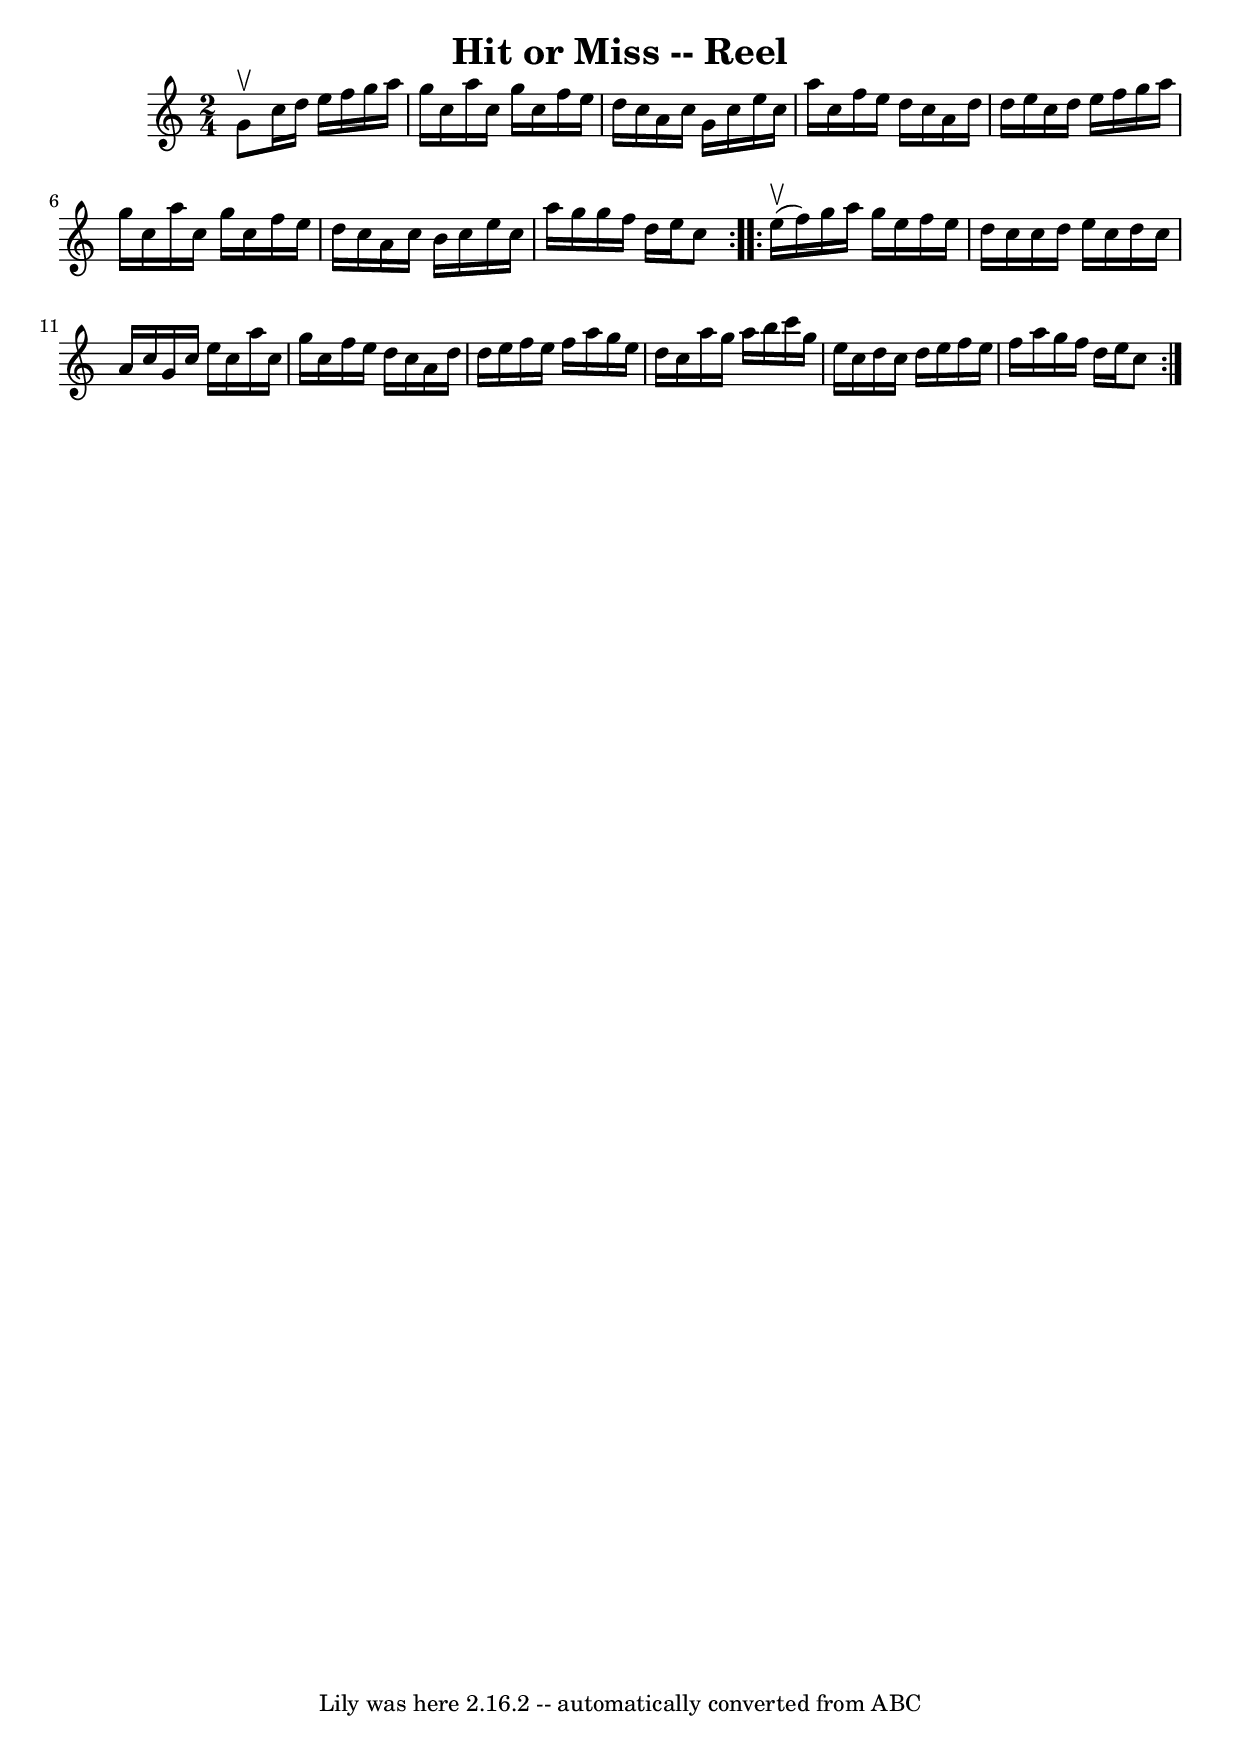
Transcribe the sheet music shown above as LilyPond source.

\version "2.16.2"
\include "Mammoth.ily"
\header {
  %% book = "Ryan's Mammoth Collection"
  crossRefNumber = "1"
  footnotes = "\\\\137"
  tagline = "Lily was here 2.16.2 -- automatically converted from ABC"
  title = "Hit or Miss -- Reel"

}
voicedefault =  {



  \repeat volta 2 {

    \time 2/4 
    \key c \major
    g'8^\upbow |
    c''16 d''16 e''16    
    f''16 g''16 a''16 g''16 c''16    |
    a''16 c''16 g''16 
    c''16 f''16 e''16 d''16 c''16    |
    a'16 c''16    
    g'16 c''16 e''16 c''16 a''16 c''16    |
    f''16 e''16  
    d''16 c''16 a'16 d''16 d''16 e''16    |
    c''16    
    d''16 e''16 f''16 g''16 a''16 g''16 c''16    |
    a''16 
    c''16 g''16 c''16 f''16 e''16 d''16 c''16    |
    
    a'16 c''16 b'16 c''16 e''16 c''16 a''16 g''16    |
    
    g''16 f''16 d''16 e''16 c''8    
  } 
  \repeat volta 2 {
    e''16^\upbow(f''16) |
    g''16 a''16 g''16 e''16 f''16    
    e''16 d''16 c''16    |
    c''16 d''16 e''16 c''16 d''16 
    c''16 a'16 c''16    |
    g'16 c''16 e''16 c''16    
    a''16 c''16 g''16 c''16    |
    f''16 e''16 d''16 c''16 
    a'16 d''16 d''16 e''16    |
    f''16 e''16 f''16    
    a''16 g''16 e''16 d''16 c''16    |
    a''16 g''16 a''16 
    b''16 c'''16 g''16 e''16 c''16    |
    d''16 c''16    
    d''16 e''16 f''16 e''16 f''16 a''16    |
    g''16 f''16 
    d''16 e''16 c''8    
  }   

}

\score{
  <<

    \context Staff="default"
    {
      \voicedefault 
      
    }

  >>
  \layout {
    
  }
  \midi {
  }

}
